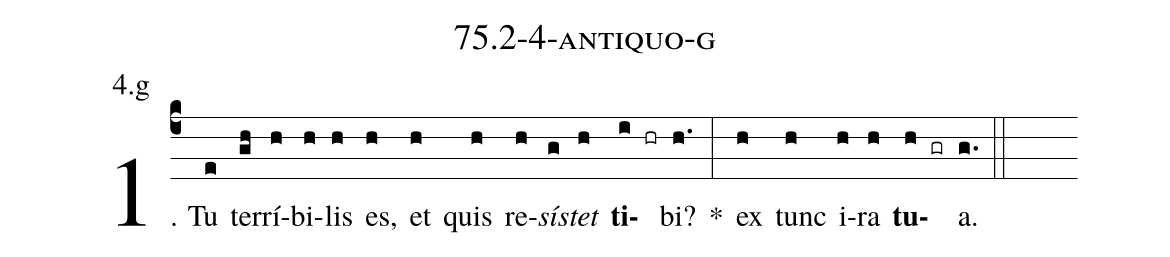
name: 75.2-4-antiquo-g;
annotation: 4.g;
%%
(c4)1. Tu(e) ter(gh)rí(h)bi(h)lis(h) es,(h) et(h) quis(h) re(h)<i>sís</i>(g)<i>tet</i>(h) <b>ti</b>(i hr)bi?(h.) *(:) ex(h) tunc(h) i(h)ra(h) <b>tu</b>(h gr)a.(g.) (::)


%E(h) u(h) o(h) u(h) a(h) e.(g.) (::)
